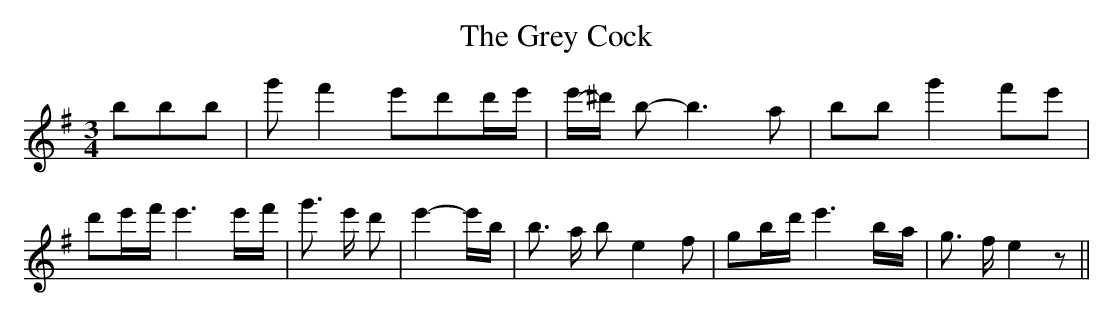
X:1
T:The Grey Cock
M:3/4
L:1/8
K:G
 bbb| g' f'2 e'd'd'/2-e'/2|e'/2-^d'/2 b- b3 a| bb g'2f'-e'| d'e'/2-f'/2 e'3e'/2-f'/2|\
 g'3/2 e'/2 d'| e'2- e'/2b/2| b3/2 a/2 b e2 f| gb/2-d'/2 e'3b/2-a/2|\
 g3/2 f/2 e2 z||
